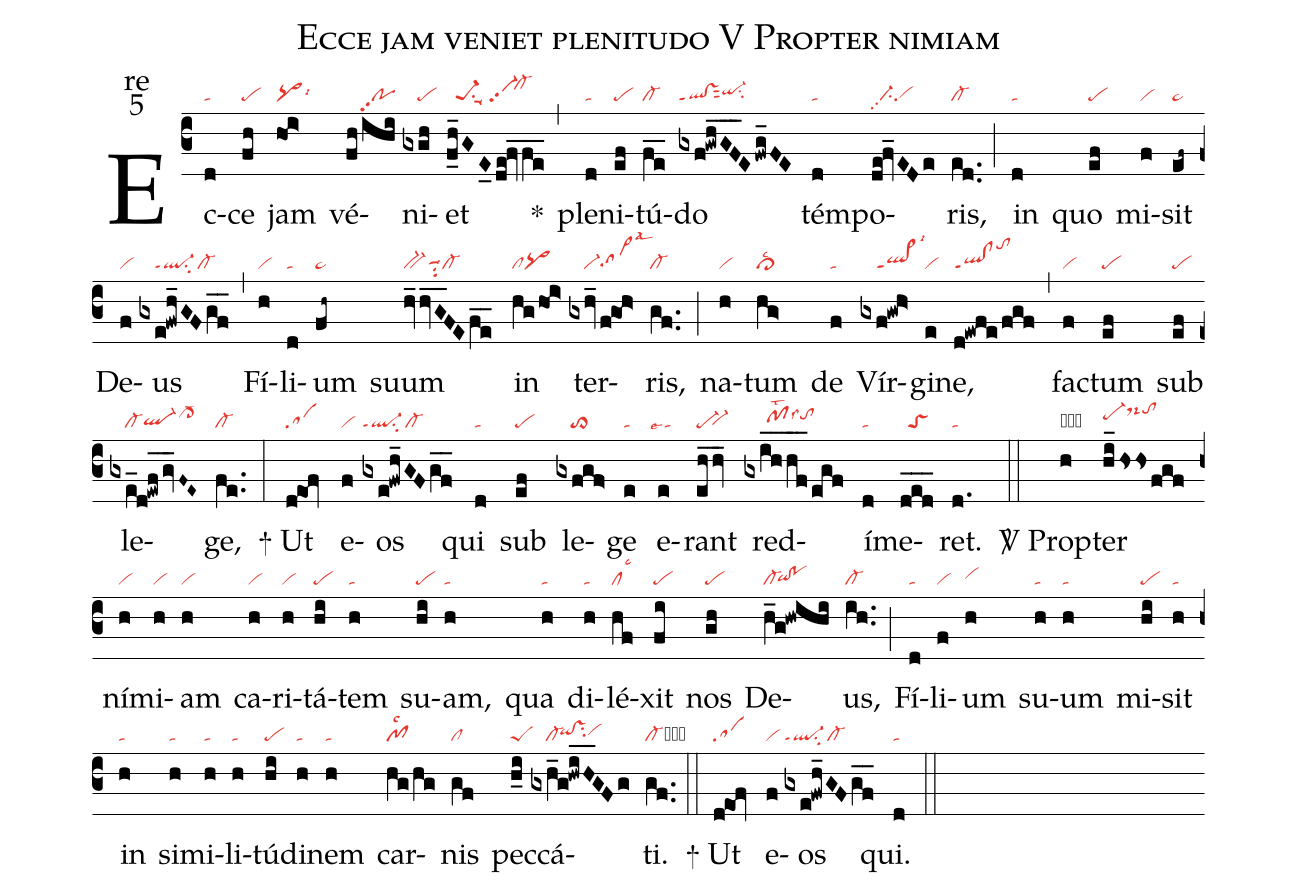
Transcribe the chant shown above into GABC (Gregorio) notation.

name:Ecce jam veniet plenitudo V Propter nimiam;
office-part:re;
mode:5;
nabc-lines:1;
%%
(c3) Ec(d|ta)ce(fh|pe) jam(ho!i>|pq>lsi6) vé(fh/ihi|////popp2)ni(gxgh|////pe)et(f_h_GE_0/de!fv_fe__|//pe-1su1suu1/vi-pp2`cl-hj) <sp>*</sp>(,) ple(d|ta)ni(ef|pe)tú(fe__|cl-)do(gxf!gwhGF___E/fwg_FE|ql!vsppt1sut2qi-hhsu2) tém(d|ta)po(de!fv_EDe|//ci-pp2vihg)ris,(ed..|cl-) (;) in(d|ta) quo(ef|pe) mi(f|vi)sit(ef~|ta>) De(f|vi)us(gxe!fwh_GFgf__|////ql-ppt1su2cl-) (,) Fí(h|vi)li(d|ta)um(fh~|ta>) suum(hv_hv_G_FEfe__|bv-suu1su2cl-) in(hg/ho!i>|clpq>) ter(gxhv_/f@go!h>|////vi-sa>hglsal3)ris,(gf..|cl-) (;) na(h|vi)tum(hg>|cl>lsc2) de(f|ta) Vír(gxf!gwh>|////ql>ppt1lsi3)gi(e|vi)ne,(d!ewfe/fgf|ql!clppt1tohm) (,) fac(f|vi)tum(ef|pe) sub(ef|pe) le(gxe_d!ewf_/gv_F~E~|////cl-ql-hgcl->hi)ge,(fe..|cl-) (:)

<sp>+</sp> Ut(d!eof|sa) e(f|vi)os(gxe!fwh_GFgf__|ql-ppt1su2cl-) qui(d|ta) sub(ef|pe) le(gxfgf>|////to>)ge(e|ta) e(e|``talse4)rant(eh_hv_|pe-``vi-hg) red(gxih__hf__/egf|//////pfhhlst2lss6tohi)í(d|ta)me(ded___|//toS)ret.(d.|ta) (::)

<sp>V/</sp> Prop(h|obvi)ter(hi_/hssfgf|pe-hids-hktohk) ní(h|vi)mi(h|vi)am(h|vi) ca(h|vi)ri(h|vi)tá(hi|pe)tem(h|ta) su(hi|pe)am,(h|ta) (,|) qua(h|ta) di(h|ta)lé(hf|cllsc3)xit(fi|pe) nos(gh|pe) De(h_g!hwihi|cl-`qihg!pohg)us,(ih..|cl-) (;) Fí(d|ta)li(f|vi)um(h|vihh) su(h|ta)um(h|ta) mi(hi|pe)sit(h|ta) in(h|ta) si(h|ta)mi(h|ta)li(h|ta)tú(hi|pe)di(h|ta)nem(h|ta) car(hg/hg|pf1lsc2)nis(gf|cl) pec(h_i|peS)cá(gxh_g!hwiH__GFg|////cl-`qihh!vshhsu2vihh)ti.(gf..|cl-cb) (::)

<sp>+</sp> Ut(d!eof|sa) e(f|vi)os(gxe!fwh_GFgf__|ql-ppt1su2cl-) qui.(d|ta) (::)
